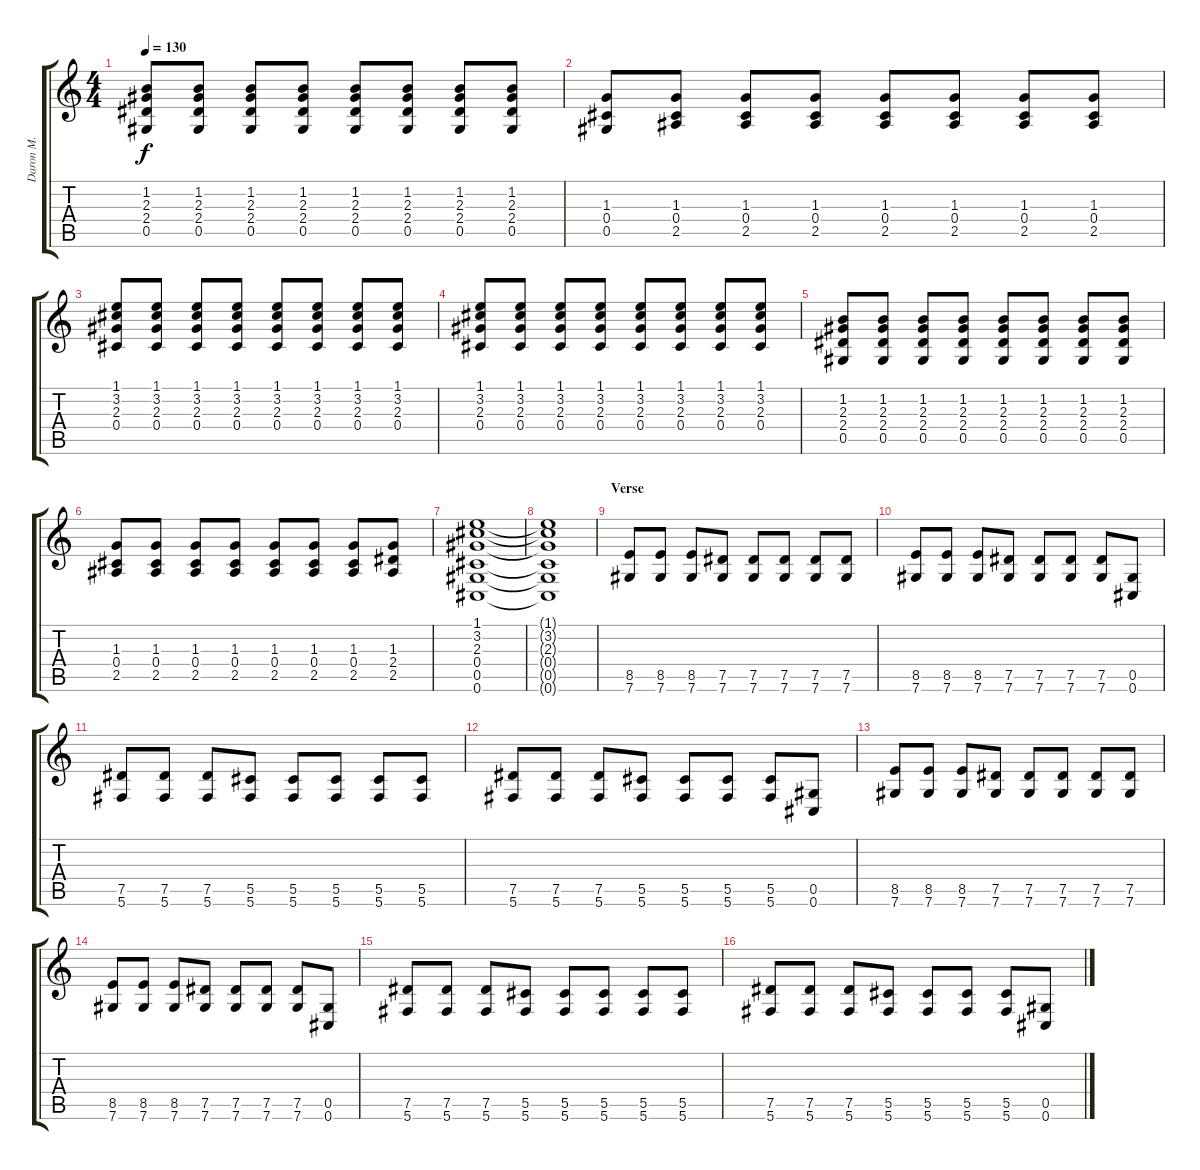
\track ("Daron M." "Daron M.") {instrument electricguitarmuted}
\staff {score tabs}
\tuning (Eb4 Bb3 Gb3 Db3 Ab2 Db2) {hide}
\ts (4 4)
\tempo 130
\clef g2
\ks c
(1.2 2.3 2.4 0.5).8{dy f} (1.2 2.3 2.4 0.5).8 (1.2 2.3 2.4 0.5).8 (1.2 2.3 2.4 0.5).8 (1.2 2.3 2.4 0.5).8 (1.2 2.3 2.4 0.5).8 (1.2 2.3 2.4 0.5).8 (1.2 2.3 2.4 0.5).8 |
(1.3 0.4 0.5).8 (1.3 0.4 2.5).8 (1.3 0.4 2.5).8 (1.3 0.4 2.5).8 (1.3 0.4 2.5).8 (1.3 0.4 2.5).8 (1.3 0.4 2.5).8 (1.3 0.4 2.5).8 |
(1.1 3.2 2.3 0.4).8 (1.1 3.2 2.3 0.4).8 (1.1 3.2 2.3 0.4).8 (1.1 3.2 2.3 0.4).8 (1.1 3.2 2.3 0.4).8 (1.1 3.2 2.3 0.4).8 (1.1 3.2 2.3 0.4).8 (1.1 3.2 2.3 0.4).8 |
(1.1 3.2 2.3 0.4).8 (1.1 3.2 2.3 0.4).8 (1.1 3.2 2.3 0.4).8 (1.1 3.2 2.3 0.4).8 (1.1 3.2 2.3 0.4).8 (1.1 3.2 2.3 0.4).8 (1.1 3.2 2.3 0.4).8 (1.1 3.2 2.3 0.4).8 |
(1.2 2.3 2.4 0.5).8 (1.2 2.3 2.4 0.5).8 (1.2 2.3 2.4 0.5).8 (1.2 2.3 2.4 0.5).8 (1.2 2.3 2.4 0.5).8 (1.2 2.3 2.4 0.5).8 (1.2 2.3 2.4 0.5).8 (1.2 2.3 2.4 0.5).8 |
(1.3 0.4 2.5).8 (1.3 0.4 2.5).8 (1.3 0.4 2.5).8 (1.3 0.4 2.5).8 (1.3 0.4 2.5).8 (1.3 0.4 2.5).8 (1.3 0.4 2.5).8 (1.3 2.4 2.5).8 |
(1.1 3.2 2.3 0.4 0.5 0.6).1 |
(1.1{t} 3.2{t} 2.3{t} 0.4{t} 0.5{t} 0.6{t}).1 |
\section ("" "Verse")
(8.5 7.6).8 (8.5 7.6).8 (8.5 7.6).8 (7.5 7.6).8 (7.5 7.6).8 (7.5 7.6).8 (7.5 7.6).8 (7.5 7.6).8 |
(8.5 7.6).8 (8.5 7.6).8 (8.5 7.6).8 (7.5 7.6).8 (7.5 7.6).8 (7.5 7.6).8 (7.5 7.6).8 (0.5 0.6).8 |
(7.5 5.6).8 (7.5 5.6).8 (7.5 5.6).8 (5.5 5.6).8 (5.5 5.6).8 (5.5 5.6).8 (5.5 5.6).8 (5.5 5.6).8 |
(7.5 5.6).8 (7.5 5.6).8 (7.5 5.6).8 (5.5 5.6).8 (5.5 5.6).8 (5.5 5.6).8 (5.5 5.6).8 (0.5 0.6).8 |
(8.5 7.6).8 (8.5 7.6).8 (8.5 7.6).8 (7.5 7.6).8 (7.5 7.6).8 (7.5 7.6).8 (7.5 7.6).8 (7.5 7.6).8 |
(8.5 7.6).8 (8.5 7.6).8 (8.5 7.6).8 (7.5 7.6).8 (7.5 7.6).8 (7.5 7.6).8 (7.5 7.6).8 (0.5 0.6).8 |
(7.5 5.6).8 (7.5 5.6).8 (7.5 5.6).8 (5.5 5.6).8 (5.5 5.6).8 (5.5 5.6).8 (5.5 5.6).8 (5.5 5.6).8 |
(7.5 5.6).8 (7.5 5.6).8 (7.5 5.6).8 (5.5 5.6).8 (5.5 5.6).8 (5.5 5.6).8 (5.5 5.6).8 (0.5 0.6).8
